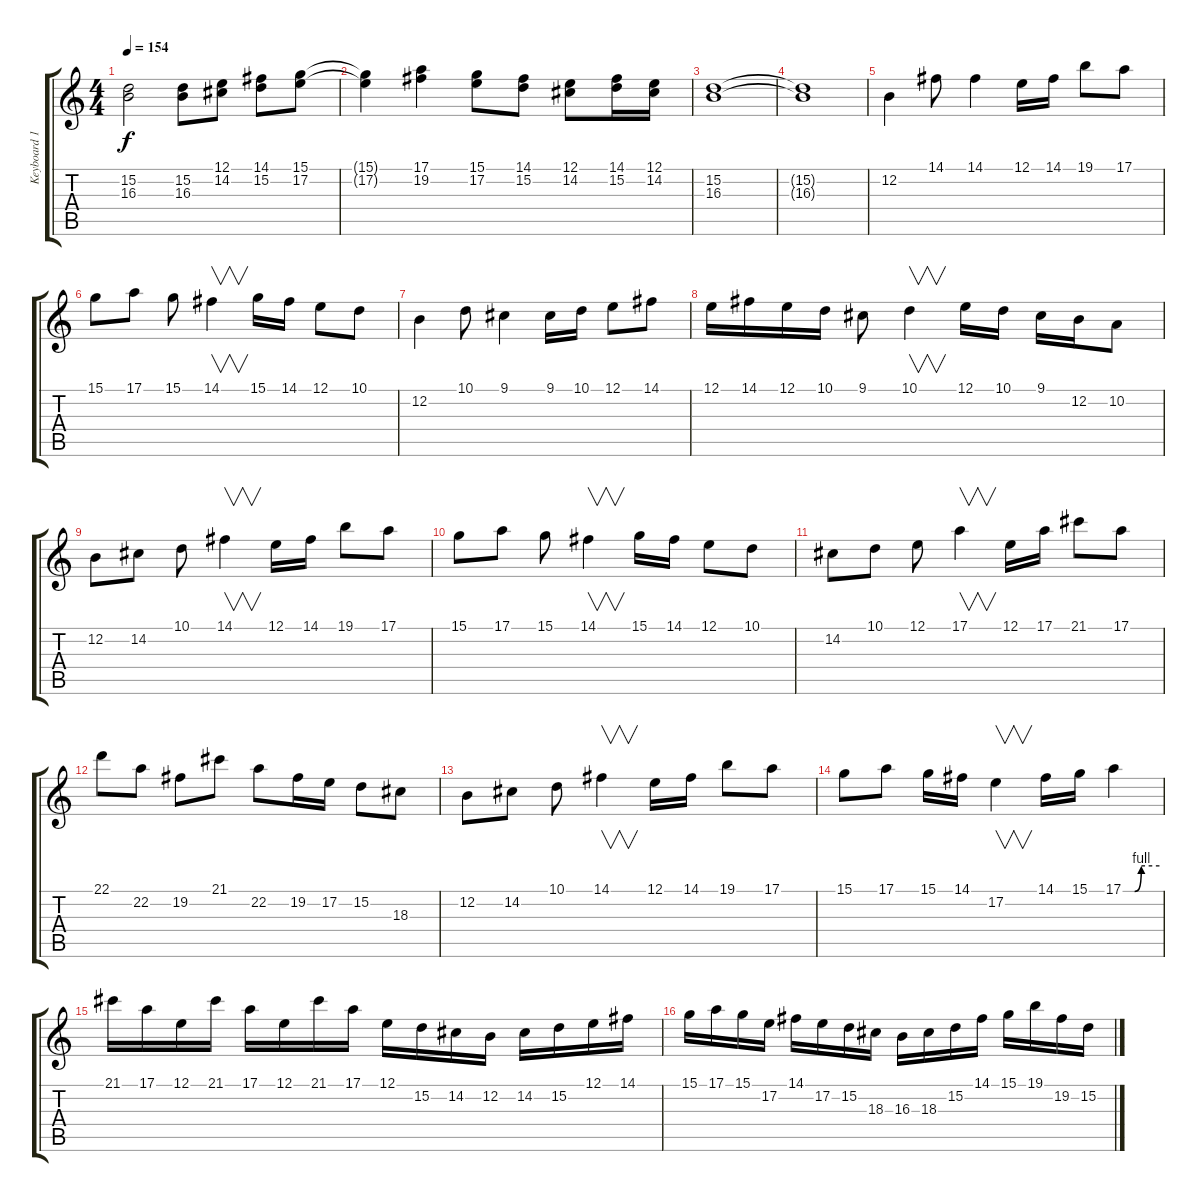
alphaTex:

\track ("Keyboard 1" "Keyboard 1") {instrument lead1square}
\staff {score tabs}
\tuning (E4 B3 G3 D3 A2 E2) {hide}
\ts (4 4)
\tempo 154
\clef g2
\ks c
(15.2 16.3).2{dy f} (15.2 16.3).8 (12.1 14.2).8 (14.1 15.2).8 (15.1 17.2).8 |
(15.1{t} 17.2{t}).4 (17.1 19.2).4 (15.1 17.2).8 (14.1 15.2).8 (12.1 14.2).8 (14.1 15.2).16 (12.1 14.2).16 |
(15.2 16.3).1 |
(15.2{t} 16.3{t}).1 |
\section ("" "")
12.2.4 14.1.8 14.1.4 12.1.16 14.1.16 19.1.8 17.1.8 |
15.1.8 17.1.8 15.1.8 14.1.4{v} 15.1.16 14.1.16 12.1.8 10.1.8 |
12.2.4 10.1.8 9.1.4 9.1.16 10.1.16 12.1.8 14.1.8 |
12.1.16 14.1.16 12.1.16 10.1.16 9.1.8 10.1.4{v} 12.1.16 10.1.16 9.1.16 12.2.16 10.2.8 |
\section ("" "")
12.2.8 14.2.8 10.1.8 14.1.4{v} 12.1.16 14.1.16 19.1.8 17.1.8 |
15.1.8 17.1.8 15.1.8 14.1.4{v} 15.1.16 14.1.16 12.1.8 10.1.8 |
14.2.8 10.1.8 12.1.8 17.1.4{v} 12.1.16 17.1.16 21.1.8 17.1.8 |
22.1.8 22.2.8 19.2.8 21.1.8 22.2.8 19.2.16 17.2.16 15.2.8 18.3.8 |
12.2.8 14.2.8 10.1.8 14.1.4{v} 12.1.16 14.1.16 19.1.8 17.1.8 |
15.1.8 17.1.8 15.1.16 14.1.16 17.2.4{v} 14.1.16 15.1.16 17.1{be (custom 0 0 19 0 30 4 60 4)}.4 |
21.1.16 17.1.16 12.1.16 21.1.16 17.1.16 12.1.16 21.1.16 17.1.16 12.1.16 15.2.16 14.2.16 12.2.16 14.2.16 15.2.16 12.1.16 14.1.16 |
15.1.16 17.1.16 15.1.16 17.2.16 14.1.16 17.2.16 15.2.16 18.3.16 16.3.16 18.3.16 15.2.16 14.1.16 15.1.16 19.1.16 19.2.16 15.2.16
